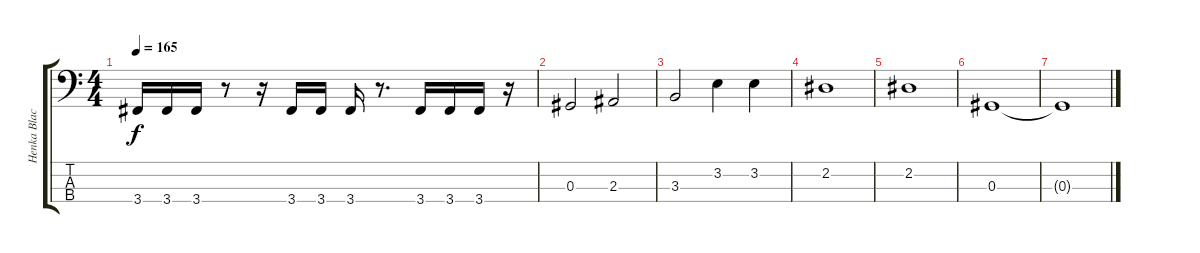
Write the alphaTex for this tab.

\track ("Henka Blacksmith" "Henka Blac") {instrument electricbassfinger}
\staff {score tabs}
\tuning (Gb2 Db2 Ab1 Eb1) {hide}
\ts (4 4)
\tempo 165
\clef f4
\ks c
3.4.16{dy f} 3.4.16 3.4.16 r.8 r.16 3.4.16 3.4.16 3.4.16 r.8{d} 3.4.16 3.4.16 3.4.16 r.16 |
0.3.2 2.3.2 |
3.3.2 3.2.4 3.2.4 |
2.2.1 |
2.2.1 |
0.3.1 |
0.3{t}.1
